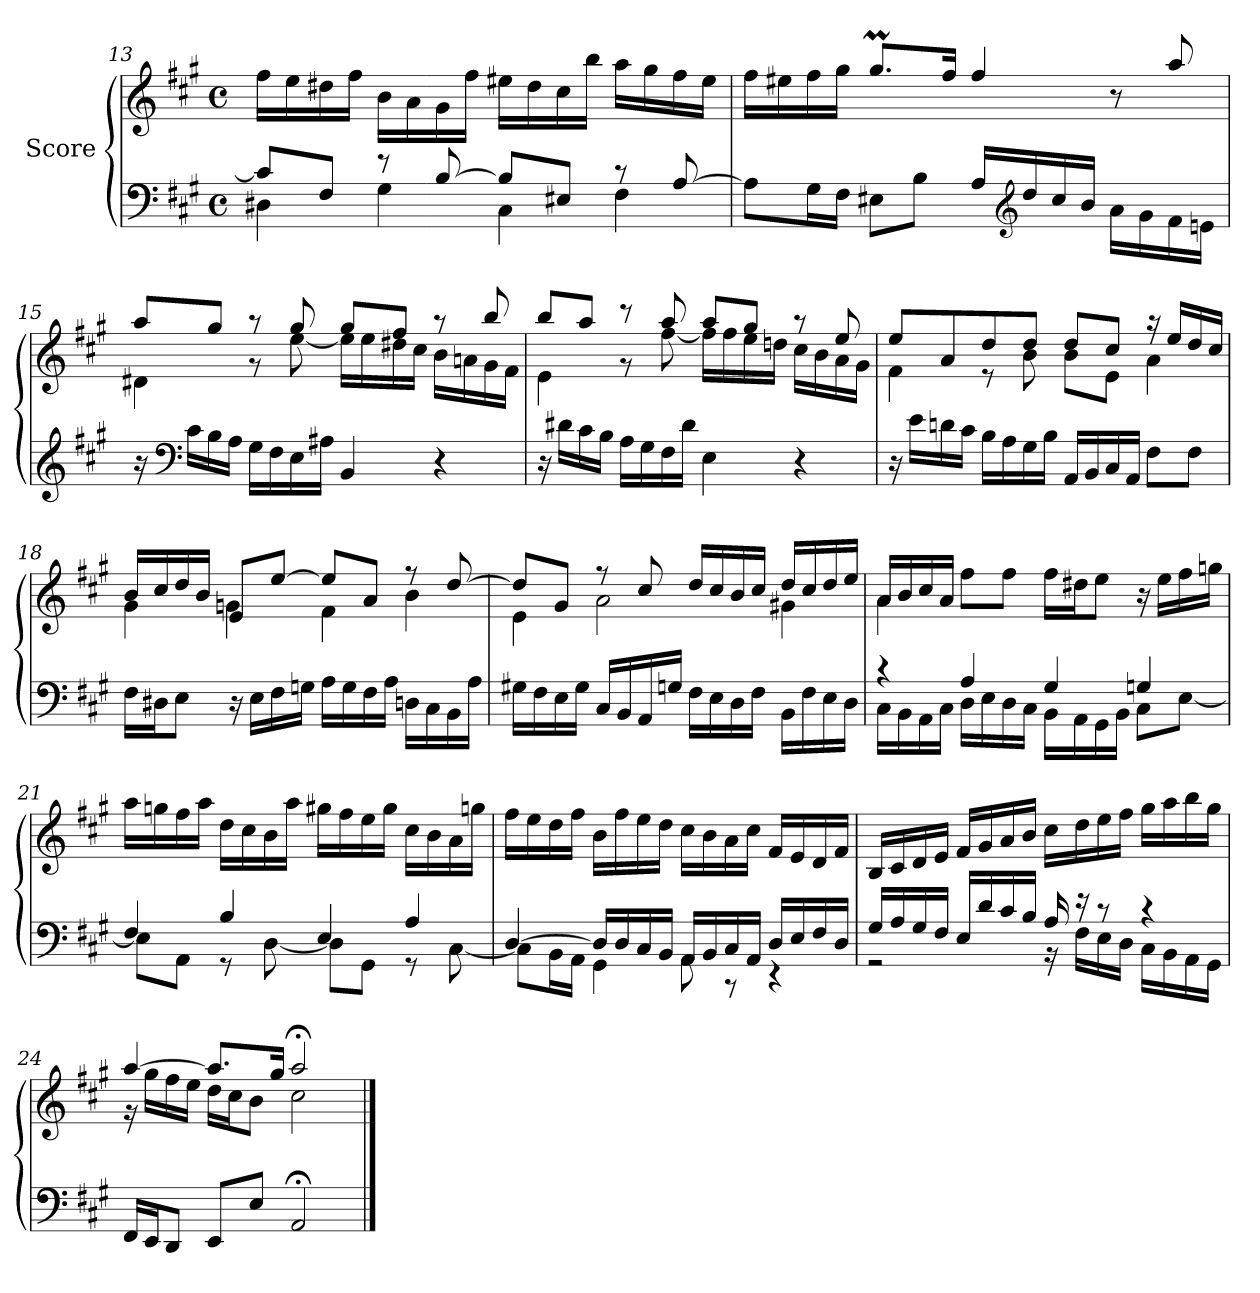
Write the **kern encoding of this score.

**kern	**kern
*part1	*part1
*staff2	*staff1
*I"Score	*
!!LO:LB:g=z
*clefF4	*clefG2
*k[f#c#g#]	*k[f#c#g#]
*M4/4	*M4/4
*met(c)	*met(c)
=13	=13
*^	*
8c#/L]	4D#X\	16ff#\LL
.	.	16ee\
8F#/J	.	16dd#X\
.	.	16ff#\JJ
8r	4G#\	16b\LL
.	.	16a\
[8B/	.	16g#\
.	.	16ff#\JJ
8B/L]	4C#\	16ee#X\LL
.	.	16dd#\
8E#X/J	.	16cc#\
.	.	16bb\JJ
8r	4F#\	16aa\LL
.	.	16gg#\
[8A/	.	16ff#\
.	.	16ee#\JJ
*v	*v	*
!!LO:LB:g=z
=14	=14
8A\L]	16ff#\LL
.	16ee#X\
16G#\L	16ff#\
16F#\JJ	16gg#\JJ
8E#X\L	8.gg#m/L
8B\J	.
.	16ff#/Jk
16A/LL	4ff#/
*clefG2	*
16dd/	.
16cc#/	.
16b/JJ	.
16a\LL	8r
16g#\	.
16f#\	8aa/
16en\JJ	.
=15	=15
*	*^
16r	8aa/L	4d#X\
*clefF4	*	*
16c#\LL	.	.
16B\	8gg#/J	.
16A\JJ	.	.
16G#\LL	8r	8r
16F#\	.	.
16E\	8gg#/	[8ee\
16A#X\JJ	.	.
4BB/	8gg#/L	16ee\LL]
.	.	16ee\
.	8ff#/J	16dd#X\
.	.	16cc#\JJ
4r	8r	16b\LL
.	.	16an\
.	8bb/	16g#\
.	.	16f#\JJ
!!LO:LB:g=z	!!
=16	=16	=16
16r	8bb/L	4e\
16d#X\LL	.	.
16c#\	8aa/J	.
16B\JJ	.	.
16A\LL	8r	8r
16G#\	.	.
16F#\	8aa/	[8ff#\
16d#\JJ	.	.
4E\	8aa/L	16ff#\LL]
.	.	16ff#\
.	8gg#/J	16ee\
.	.	16ddn\JJ
4r	8r	16cc#\LL
.	.	16b\
.	8ee/	16a\
.	.	16g#\JJ
!!LO:LB:g=z	!!
=17	=17	=17
16r	8ee/L	4f#\
16e\LL	.	.
16dn\	8a/	.
16c#\JJ	.	.
16B\LL	8dd/	8r
16A\	.	.
16G#\	8dd/J	8b\
16B\JJ	.	.
16AA/LL	8dd/L	8b\L
16BB/	.	.
16C#/	8cc#/J	8e\J
16AA/JJ	.	.
8F#\L	16r	4a\
.	16ee/LL	.
8F#\J	16dd/	.
.	16cc#/JJ	.
=18	=18	=18
16F#\LL	16b/LL	4g#\
16D#X\J	16cc#/	.
8E\J	16dd/	.
.	16b/JJ	.
16r	8e/L	4gn\
16E\LL	.	.
16F#\	[8ee/J	.
16Gn\JJ	.	.
16A\LL	8ee/L]	4f#\
16G\	.	.
16F#\	8a/J	.
16A\JJ	.	.
16Dn\LL	8r	4b\
16C#\	.	.
16BB\	[8dd/	.
16A\JJ	.	.
!!LO:LB:g=z	!!
=19	=19	=19
16G#X\LL	8dd/L]	4e\
16F#\	.	.
16E\	8g#/J	.
16G#\JJ	.	.
16C#/LL	8r	2a\
16BB/	.	.
16AA/	8cc#/	.
16Gn/JJ	.	.
16F#\LL	16dd/LL	.
16E\	16cc#/	.
16D\	16b/	.
16F#\JJ	16cc#/JJ	.
16BB\LL	16dd/LL	4g#X\
16F#\	16cc#/	.
16E\	16dd/	.
16D\JJ	16ee/JJ	.
!!LO:PB:g=z	!!
=20	=20	=20
*^	*	*
4r	16C#\LL	16a/LL	4a\
.	16BB\	16b/	.
.	16AA\	16cc#/	.
.	16C#\JJ	16a/JJ	.
4A/	16D\LL	8ff#\L	2.ryy
.	16E\	.	.
.	16D\	8ff#\J	.
.	16C#\JJ	.	.
4G#/	16BB\LL	16ff#\LL	.
.	16AA\	16dd#X\J	.
.	16GG#\	8ee\J	.
.	16BB\JJ	.	.
4Gn/	8C#\L	16r	.
.	.	16ee\LL	.
.	[8E\J	16ff#\	.
.	.	16ggn\JJ	.
*	*	*v	*v
=21	=21	=21
4F#/	8E\L]	16aa\LL
.	.	16ggn\
.	8AA\J	16ff#\
.	.	16aa\JJ
4B/	8r	16dd\LL
.	.	16cc#\
.	[8D\	16b\
.	.	16aa\JJ
4E/	8D\L]	16gg#X\LL
.	.	16ff#\
.	8GG#\J	16ee\
.	.	16gg#\JJ
4A/	8r	16cc#\LL
.	.	16b\
.	[8C#\	16a\
.	.	16ggn\JJ
!!LO:LB:g=z
=22	=22	=22
[4D/	8C#\L]	16ff#\LL
.	.	16ee\
.	16BB\L	16dd\
.	16AA\JJ	16ff#\JJ
16D/LL]	4GG#\	16b\LL
16D/	.	16ff#\
16C#/	.	16ee\
16BB/JJ	.	16dd\JJ
16AA/LL	8AA\	16cc#\LL
16BB/	.	16b\
16C#/	8r	16a\
16AA/JJ	.	16cc#\JJ
16D/LL	4r	16f#/LL
16E/	.	16e/
16F#/	.	16d/
16D/JJ	.	16f#/JJ
=23	=23	=23
16G#/LL	2r	16B/LL
16A/	.	16c#/
16G#/	.	16d/
16F#/JJ	.	16e/JJ
16E/LL	.	16f#/LL
16d/	.	16g#/
16c#/	.	16a/
16B/JJ	.	16b/JJ
16A/	16r	16cc#\LL
16r	16F#\LL	16dd\
8r	16E\	16ee\
.	16D\JJ	16ff#\JJ
4r	16C#\LL	16gg#\LL
.	16BB\	16aa\
.	16AA\	16bb\
.	16GG#\JJ	16gg#\JJ
*v	*v	*
=24	=24
*	*^
16FF#/LL	[4aa/	16r
16EE/J	.	16gg#\LL
8DD/J	.	16ff#\
.	.	16ee\JJ
8EE/L	8.aa/L]	16dd\LL
.	.	16cc#\J
8E/J	.	8b\J
.	16gg#/Jk	.
2AA;/	2aa;</	2cc#\
*	*v	*v
==	==
*-	*-
